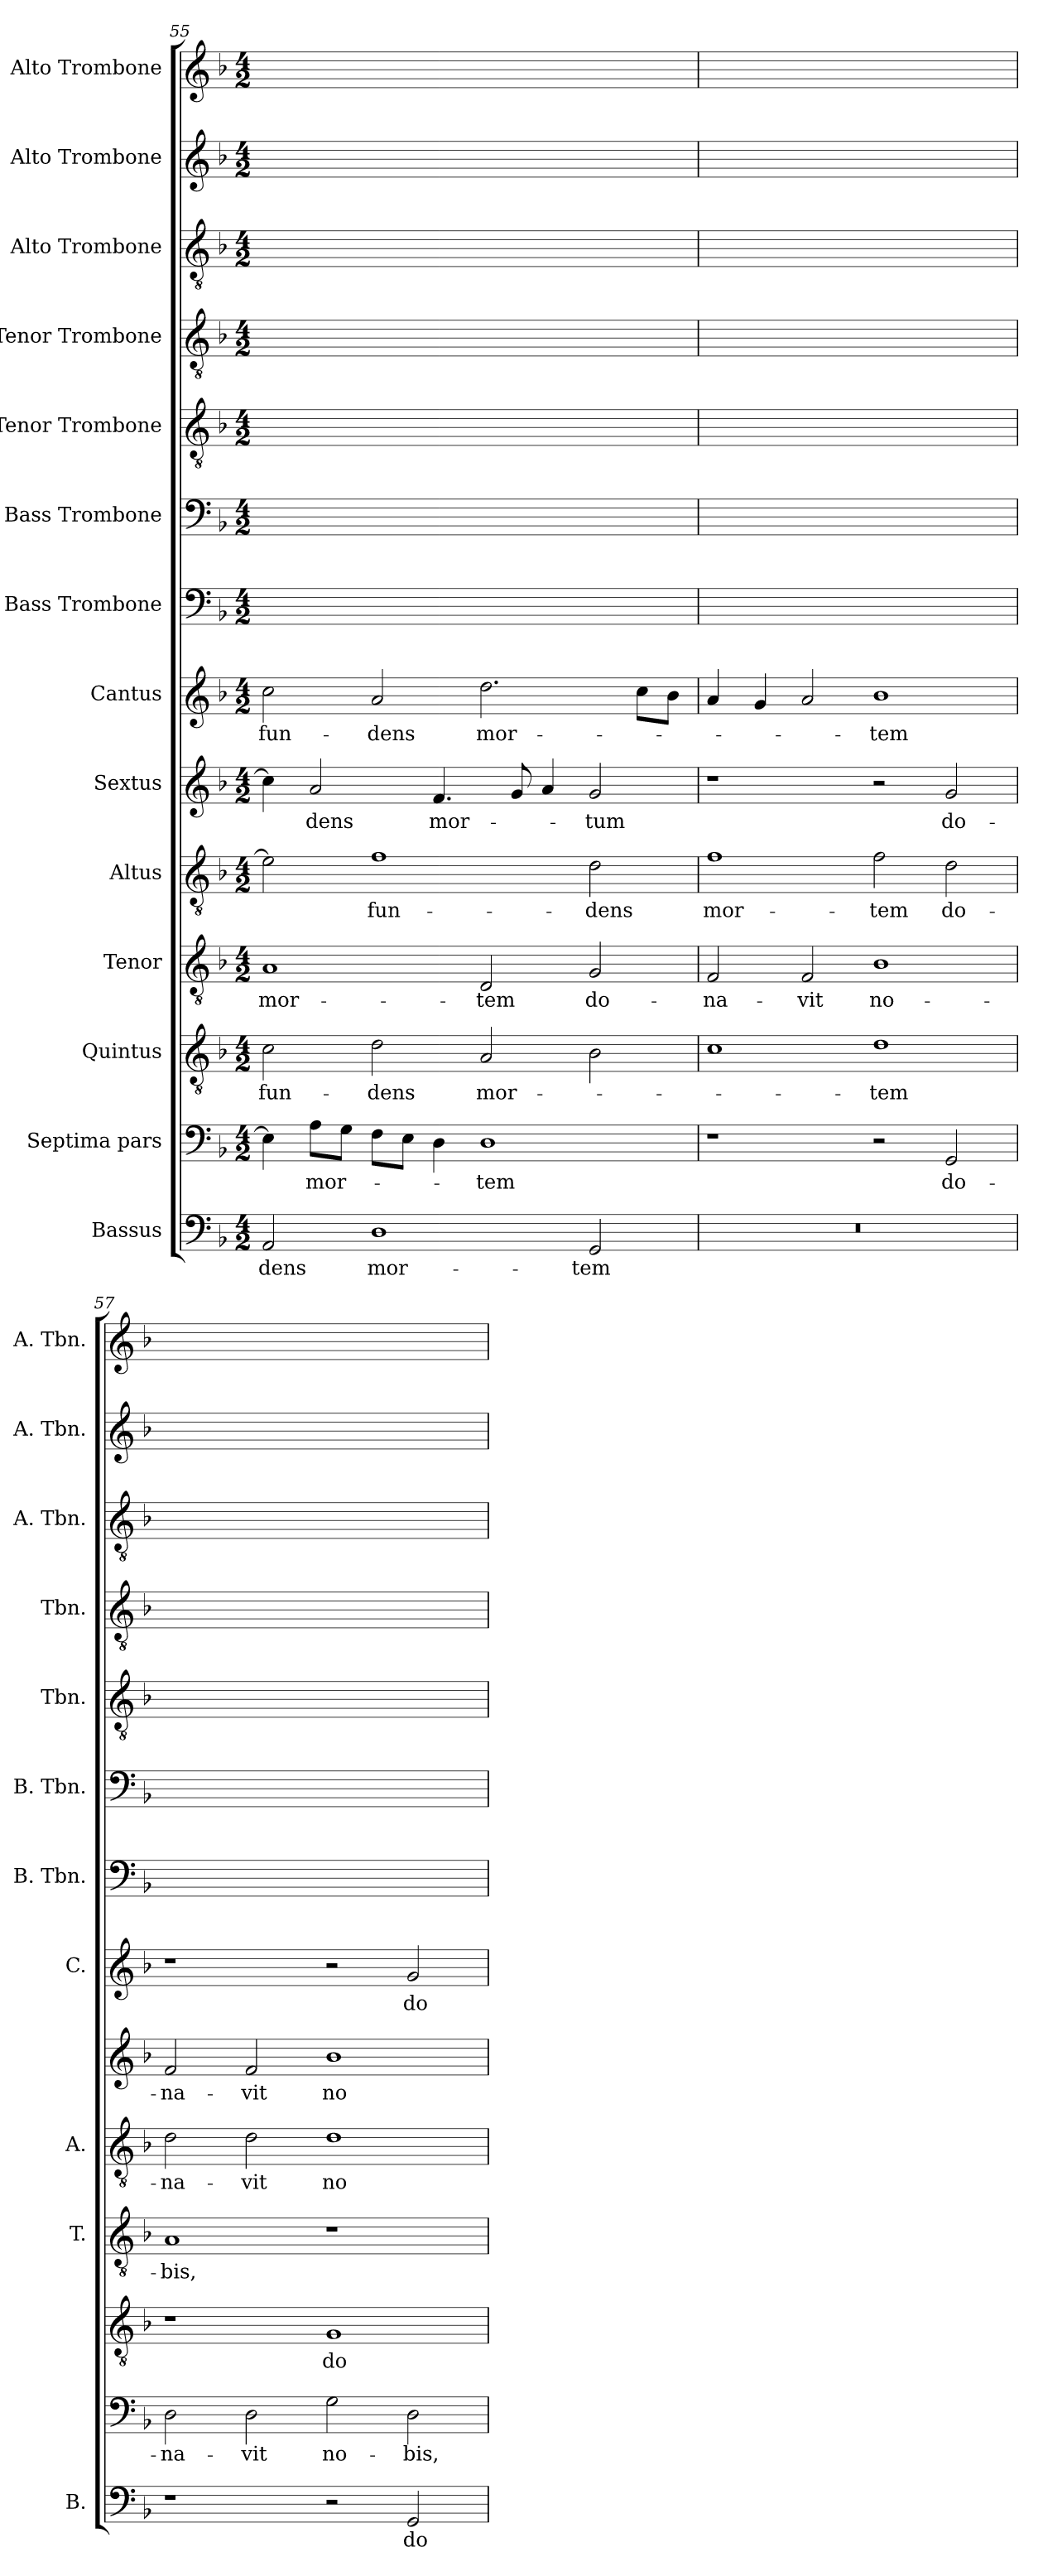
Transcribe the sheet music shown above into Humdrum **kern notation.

**kern	**text	**kern	**text	**kern	**text	**kern	**text	**kern	**text	**kern	**text	**kern	**text	**kern	**text	**kern	**text	**kern	**text	**kern	**text	**kern	**text	**kern	**text	**kern	**text
*part14	*part14	*part13	*part13	*part12	*part12	*part11	*part11	*part10	*part10	*part9	*part9	*part8	*part8	*part7	*part7	*part6	*part6	*part5	*part5	*part4	*part4	*part3	*part3	*part2	*part2	*part1	*part1
*staff14	*staff14	*staff13	*staff13	*staff12	*staff12	*staff11	*staff11	*staff10	*staff10	*staff9	*staff9	*staff8	*staff8	*staff7	*staff7	*staff6	*staff6	*staff5	*staff5	*staff4	*staff4	*staff3	*staff3	*staff2	*staff2	*staff1	*staff1
*I"Bassus	*	*I"Septima pars	*	*I"Quintus	*	*I"Tenor	*	*I"Altus	*	*I"Sextus	*	*I"Cantus	*	*I"Bass Trombone	*	*I"Bass Trombone	*	*I"Tenor Trombone	*	*I"Tenor Trombone	*	*I"Alto Trombone	*	*I"Alto Trombone	*	*I"Alto Trombone	*
*I'B.	*	*	*	*	*	*I'T.	*	*I'A.	*	*	*	*I'C.	*	*I'B. Tbn.	*	*I'B. Tbn.	*	*I'Tbn.	*	*I'Tbn.	*	*I'A. Tbn.	*	*I'A. Tbn.	*	*I'A. Tbn.	*
!!LO:LB:g=z
*clefF4	*	*clefF4	*	*clefGv2	*	*clefGv2	*	*clefGv2	*	*clefG2	*	*clefG2	*	*clefF4	*	*clefF4	*	*clefGv2	*	*clefGv2	*	*clefGv2	*	*clefG2	*	*clefG2	*
*	*	*	*	*ITrd7c12	*	*ITrd7c12	*	*ITrd7c12	*	*	*	*	*	*	*	*	*	*	*	*	*	*	*	*	*	*	*
*k[b-]	*	*k[b-]	*	*k[b-]	*	*k[b-]	*	*k[b-]	*	*k[b-]	*	*k[b-]	*	*k[b-]	*	*k[b-]	*	*k[b-]	*	*k[b-]	*	*k[b-]	*	*k[b-]	*	*k[b-]	*
*d:	*	*d:	*	*d:	*	*d:	*	*d:	*	*d:	*	*d:	*	*d:	*	*d:	*	*d:	*	*d:	*	*d:	*	*d:	*	*d:	*
*M4/2	*	*M4/2	*	*M4/2	*	*M4/2	*	*M4/2	*	*M4/2	*	*M4/2	*	*M4/2	*	*M4/2	*	*M4/2	*	*M4/2	*	*M4/2	*	*M4/2	*	*M4/2	*
=55	=55	=55	=55	=55	=55	=55	=55	=55	=55	=55	=55	=55	=55	=55	=55	=55	=55	=55	=55	=55	=55	=55	=55	=55	=55	=55	=55
!	!LO:LY:b	!	!	!	!LO:LY:b	!	!LO:LY:b	!	!	!	!	!	!LO:LY:b	!	!	!	!	!	!	!	!	!	!	!	!	!	!
2AA/	-dens	4E\]	.	2C\	-fun-	1AA	mor-	2E\]	.	4cc\]	.	2cc\	-fun-	2AA/yy	-dens	4E\yy]	.	2C/yy	-fun-	1AAyy	mor-	2E/yy]	.	4cc\yy]	.	2cc\yy	-fun-
!	!	!	!LO:LY:b	!	!	!	!	!	!	!	!LO:LY:b	!	!	!	!	!	!	!	!	!	!	!	!	!	!	!	!
.	.	8A\L	mor-	.	.	.	.	.	.	2a/	-dens	.	.	.	.	8A\Lyy	mor-	.	.	.	.	.	.	2a/yy	-dens	.	.
.	.	8G\J	.	.	.	.	.	.	.	.	.	.	.	.	.	8G\Jyy	.	.	.	.	.	.	.	.	.	.	.
!	!LO:LY:b	!	!	!	!LO:LY:b	!	!	!	!LO:LY:b	!	!	!	!LO:LY:b	!	!	!	!	!	!	!	!	!	!	!	!	!	!
1D	mor-	8F\L	.	2D\	-dens	.	.	1F	-fun-	.	.	2a/	-dens	1Dyy	mor-	8F\Lyy	.	2D/yy	-dens	.	.	1Fyy	-fun-	.	.	2a/yy	-dens
.	.	8E\J	.	.	.	.	.	.	.	.	.	.	.	.	.	8E\Jyy	.	.	.	.	.	.	.	.	.	.	.
!	!	!	!	!	!	!	!	!	!	!	!LO:LY:b	!	!	!	!	!	!	!	!	!	!	!	!	!	!	!	!
.	.	4D\	.	.	.	.	.	.	.	4.f/	mor-	.	.	.	.	4D\yy	.	.	.	.	.	.	.	4.f/yy	mor-	.	.
!	!	!	!LO:LY:b	!	!LO:LY:b	!	!LO:LY:b	!	!	!	!	!	!LO:LY:b	!	!	!	!	!	!	!	!	!	!	!	!	!	!
.	.	1D	-tem	2AA/	mor-	2DD/	-tem	.	.	.	.	2.dd\	mor-	.	.	1Dyy	-tem	2AA/yy	mor-	2DD/yy	-tem	.	.	.	.	2.dd\yy	mor-
.	.	.	.	.	.	.	.	.	.	8g/	.	.	.	.	.	.	.	.	.	.	.	.	.	8g/yy	.	.	.
.	.	.	.	.	.	.	.	.	.	4a/	.	.	.	.	.	.	.	.	.	.	.	.	.	4a/yy	.	.	.
!	!LO:LY:b	!	!	!	!	!	!LO:LY:b	!	!LO:LY:b	!	!LO:LY:b	!	!	!	!	!	!	!	!	!	!	!	!	!	!	!	!
2GG/	-tem	.	.	2BB-\	.	2GG/	do-	2D\	-dens	2g/	-tum	.	.	2GG/yy	-tem	.	.	2BB-/yy	.	2GG/yy	do-	2D/yy	-dens	2g/yy	-tum	.	.
.	.	.	.	.	.	.	.	.	.	.	.	8cc\L	.	.	.	.	.	.	.	.	.	.	.	.	.	8cc\Lyy	.
.	.	.	.	.	.	.	.	.	.	.	.	8b-\J	.	.	.	.	.	.	.	.	.	.	.	.	.	8b-\Jyy	.
=56	=56	=56	=56	=56	=56	=56	=56	=56	=56	=56	=56	=56	=56	=56	=56	=56	=56	=56	=56	=56	=56	=56	=56	=56	=56	=56	=56
!LO:N:vis=1	!	!	!	!	!	!	!LO:LY:b	!	!LO:LY:b	!	!	!	!	!	!	!	!	!	!	!	!	!	!	!	!	!	!
0r	.	1r	.	1C	.	2FF/	-na-	1F	mor-	1r	.	4a/	.	0ryy	.	1ryy	.	1Cyy	.	2FF/yy	-na-	1Fyy	mor-	1ryy	.	4a/yy	.
.	.	.	.	.	.	.	.	.	.	.	.	4g/	.	.	.	.	.	.	.	.	.	.	.	.	.	4g/yy	.
!	!	!	!	!	!	!	!LO:LY:b	!	!	!	!	!	!	!	!	!	!	!	!	!	!	!	!	!	!	!	!
.	.	.	.	.	.	2FF/	-vit	.	.	.	.	2a/	.	.	.	.	.	.	.	2FF/yy	-vit	.	.	.	.	2a/yy	.
!	!	!	!	!	!LO:LY:b	!	!LO:LY:b	!	!LO:LY:b	!	!	!	!LO:LY:b	!	!	!	!	!	!	!	!	!	!	!	!	!	!
.	.	2r	.	1D	-tem	1BB-	no-	2F\	-tem	2r	.	1b-	-tem	.	.	2ryy	.	1Dyy	-tem	1BB-yy	no-	2F/yy	-tem	2ryy	.	1b-yy	-tem
!	!	!	!LO:LY:b	!	!	!	!	!	!LO:LY:b	!	!LO:LY:b	!	!	!	!	!	!	!	!	!	!	!	!	!	!	!	!
.	.	2GG/	do-	.	.	.	.	2D\	do-	2g/	do-	.	.	.	.	2GG/yy	do-	.	.	.	.	2D/yy	do-	2g/yy	do-	.	.
=57	=57	=57	=57	=57	=57	=57	=57	=57	=57	=57	=57	=57	=57	=57	=57	=57	=57	=57	=57	=57	=57	=57	=57	=57	=57	=57	=57
!	!	!	!LO:LY:b	!	!	!	!LO:LY:b	!	!LO:LY:b	!	!LO:LY:b	!	!	!	!	!	!	!	!	!	!	!	!	!	!	!	!
1r	.	2D\	-na-	1r	.	1AA	-bis,	2D\	-na-	2f/	-na-	1r	.	1ryy	.	2D\yy	-na-	1ryy	.	1AAyy	-bis,	2D/yy	-na-	2f/yy	-na-	1ryy	.
!	!	!	!LO:LY:b	!	!	!	!	!	!LO:LY:b	!	!LO:LY:b	!	!	!	!	!	!	!	!	!	!	!	!	!	!	!	!
.	.	2D\	-vit	.	.	.	.	2D\	-vit	2f/	-vit	.	.	.	.	2D\yy	-vit	.	.	.	.	2D/yy	-vit	2f/yy	-vit	.	.
!	!	!	!LO:LY:b	!	!LO:LY:b	!	!	!	!LO:LY:b	!	!LO:LY:b	!	!	!	!	!	!	!	!	!	!	!	!	!	!	!	!
2r	.	2G\	no-	1GG	do-	1r	.	1D	no-	1b-	no-	2r	.	2ryy	.	2G\yy	no-	1GGyy	do-	1ryy	.	1Dyy	no-	1b-yy	no-	2ryy	.
!	!LO:LY:b	!	!LO:LY:b	!	!	!	!	!	!	!	!	!	!LO:LY:b	!	!	!	!	!	!	!	!	!	!	!	!	!	!
2GG/	do-	2D\	-bis,	.	.	.	.	.	.	.	.	2g/	do-	2GG/yy	do-	2D\yy	-bis,	.	.	.	.	.	.	.	.	2g/yy	do-
=	=	=	=	=	=	=	=	=	=	=	=	=	=	=	=	=	=	=	=	=	=	=	=	=	=	=	=
*-	*-	*-	*-	*-	*-	*-	*-	*-	*-	*-	*-	*-	*-	*-	*-	*-	*-	*-	*-	*-	*-	*-	*-	*-	*-	*-	*-
